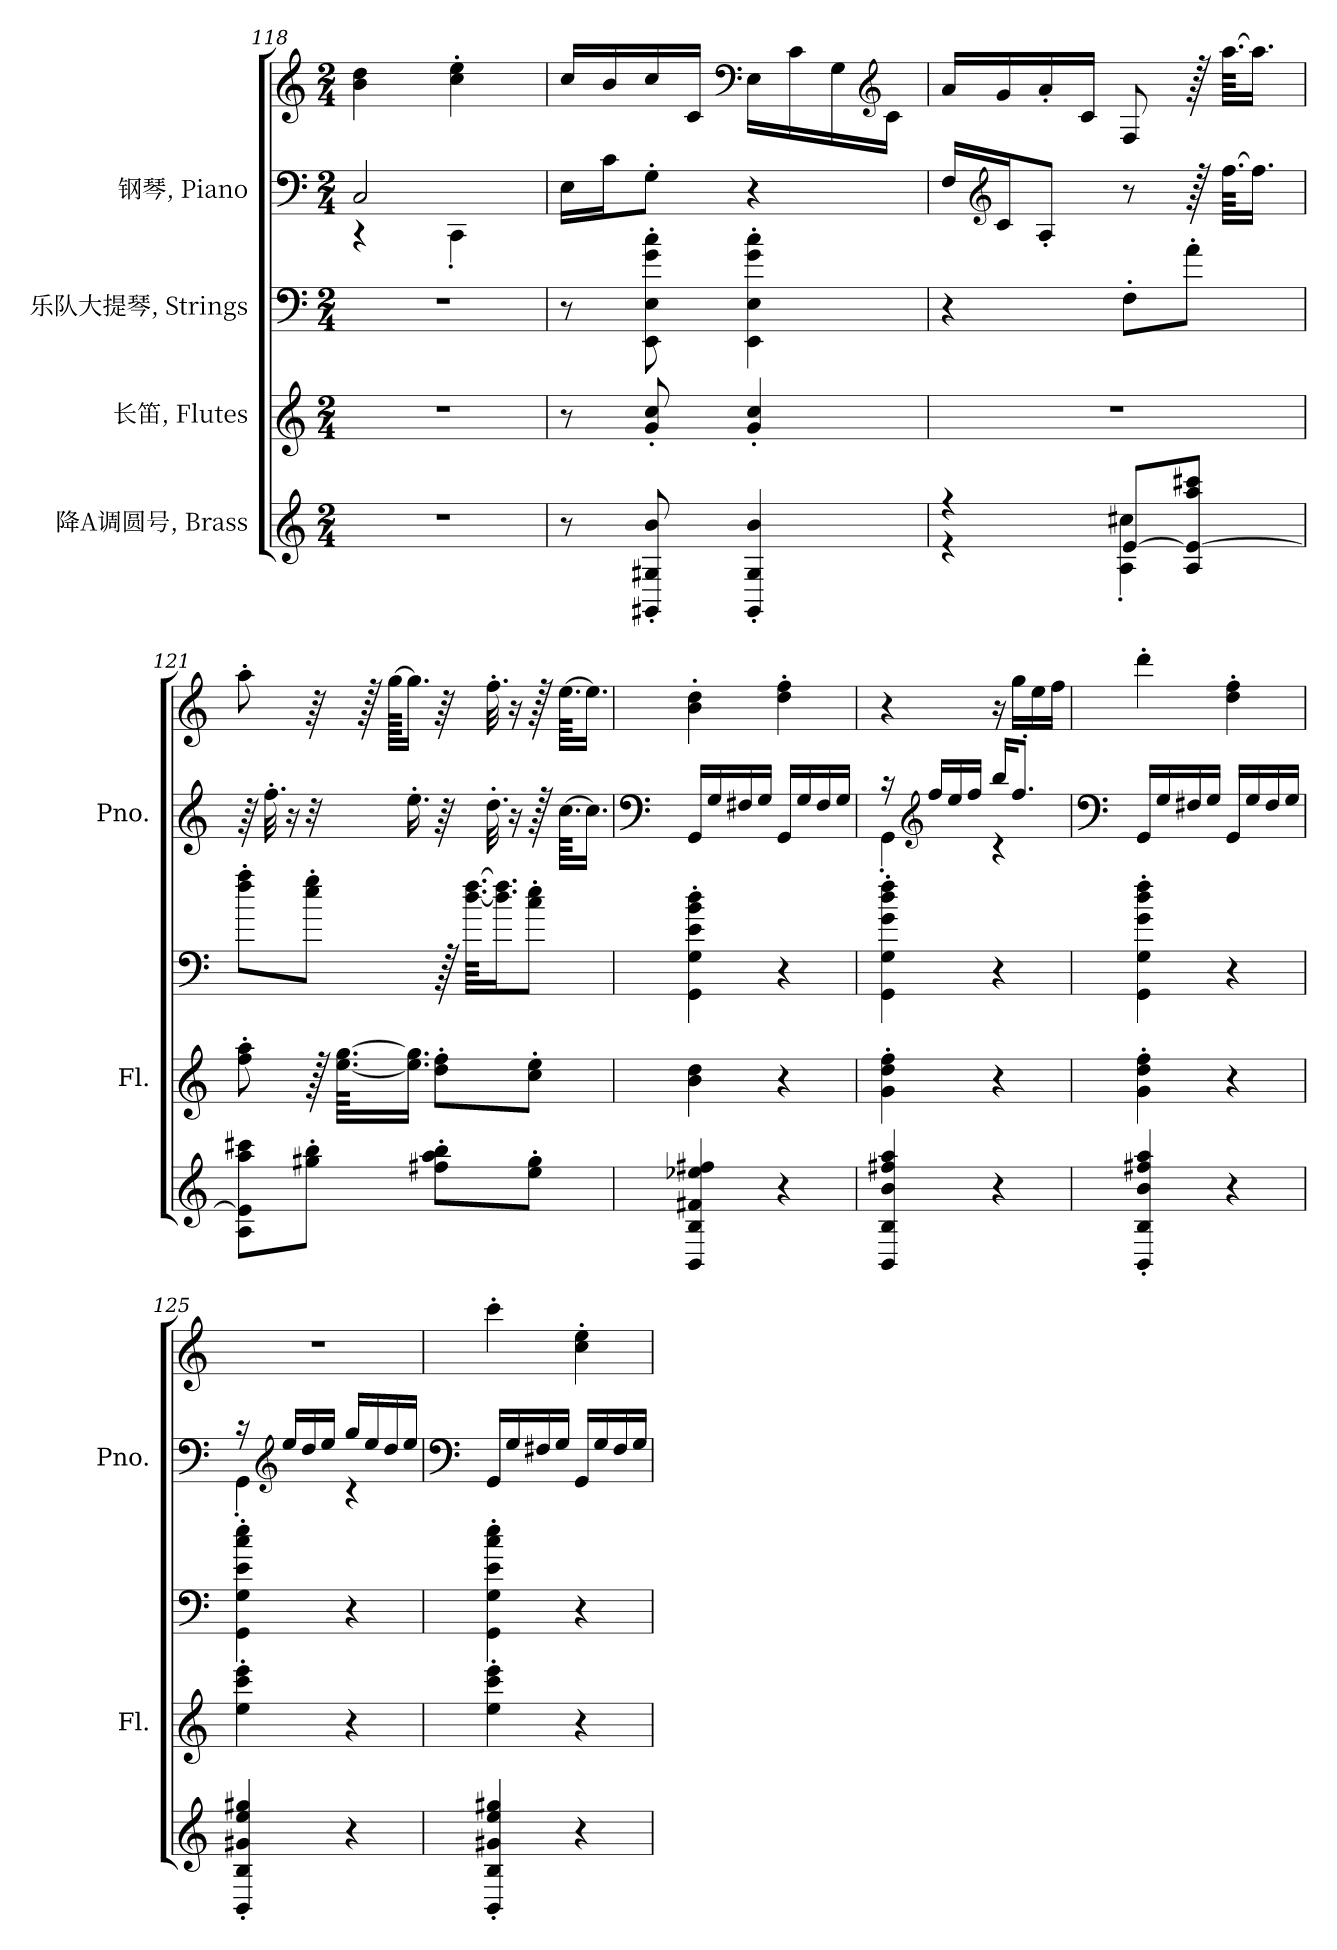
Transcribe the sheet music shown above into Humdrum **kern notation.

**kern	**kern	**kern	**kern	**kern
*part4	*part3	*part2	*part1	*part1
*staff5	*staff4	*staff3	*staff2	*staff1
*I"降A调圆号, Brass	*I"长笛, Flutes	*I"乐队大提琴, Strings	*I"钢琴, Piano	*
*	*I'Fl.	*	*I'Pno.	*
*clefG2	*clefG2	*clefF4	*clefF4	*clefG2
*ITrd2c4	*	*	*	*
*k[b-e-a-d-]	*k[]	*k[]	*k[]	*k[]
*M2/4	*M2/4	*M2/4	*M2/4	*M2/4
=118	=118	=118	=118	=118
*	*	*	*^	*
2r	2r	2r	2C/	4r	4b\ 4dd\
.	.	.	.	4CC'\	4cc\' 4ee\'
*	*	*	*v	*v	*
!!LO:LB:g=z
=119	=119	=119	=119	=119
8r	8r	8r	16E\LL	16cc/LL
.	.	.	16c\J	16b/
8EEn/' 8En/' 8g/'	8g/' 8cc/'	8EE\' 8E\' 8g\' 8cc\'	8G'\J	16cc/
.	.	.	.	16c/JJ
*	*	*	*	*clefF4
4EE/' 4E/' 4g/'	4g/' 4cc/'	4EE\' 4E\' 4g\' 4cc\'	4r	16E\LL
.	.	.	.	16c\
.	.	.	.	16G\
*	*	*	*	*clefG2
.	.	.	.	16c\JJ
=120	=120	=120	=120	=120
*^	*	*	*	*
4r	4r	2r	4r	16F/LL	16a/LL
*	*	*	*	*clefG2	*
.	.	.	.	16c/J	16g/
.	.	.	.	8A'/J	16a'/
.	.	.	.	.	16c/JJ
[8c/L	4F\' 4an\'	.	8F'\L	8r	8F/
8F/ 8c/_ 8ff/ 8aan/J	.	.	8a'\J	128r	128r
.	.	.	.	[64.ff\KKLL	[64.aa\KKLL
.	.	.	.	16.ff\JJ]	16.aa\JJ]
*v	*v	*	*	*	*
!!LO:PB:g=z
=121	=121	=121	=121	=121
8F\ 8c\] 8ff\ 8aan\L	8ff\' 8aa\'	8ff\' 8aa\'L	64r	8aa'\
.	.	.	32.ff'\	.
.	.	.	16r	.
8een\' 8gg\'J	128r	8ee\' 8gg\'J	32r	64r
.	[64.ee\ [64.gg\KKLL	.	.	.
.	.	.	.	128r
.	.	.	.	[128gg\KKKLL
.	16.ee\] 16.gg\]JJ	.	16.ee'\	16.gg\JJ]
8ddn\' 8ff\' 8gg\'L	8dd\' 8ff\'L	128r	64r	64r
.	.	[64.dd\ [64.ff\KKLL	.	.
.	.	.	32.dd'\	32.ff'\
.	.	16.dd\] 16.ff\]J	.	.
.	.	.	16r	16r
8cc\' 8ee\'J	8cc\' 8ee\'J	8cc\' 8ee\'J	128r	128r
.	.	.	[64.cc\KKLL	[64.ee\KKLL
.	.	.	16.cc\JJ]	16.ee\JJ]
=122	=122	=122	=122	=122
*	*	*	*clefF4	*
4GG/ 4G/ 4dn/ 4cc-X/ 4ddn/	4b\ 4dd\	4GG\' 4G\' 4e\' 4b\' 4dd\'	16GG/LL	4b\' 4dd\'
.	.	.	16G/	.
.	.	.	16F#X/	.
.	.	.	16G/JJ	.
4r	4r	4r	16GG/LL	4dd\' 4ff\'
.	.	.	16G/	.
.	.	.	16F#/	.
.	.	.	16G/JJ	.
=123	=123	=123	=123	=123
*	*	*	*^	*
4GG/ 4G/ 4g/ 4ddn/ 4ff/	4g\' 4dd\' 4ff\'	4GG\' 4G\' 4g\' 4dd\' 4ff\'	16r	4GG'\	4r
*	*	*	*clefG2	*	*
.	.	.	16ff/LL	.	.
.	.	.	16ee/	.	.
.	.	.	16ff/JJ	.	.
4r	4r	4r	16bb/KL	4r	16r
.	.	.	8.ff'/J	.	16gg\LL
.	.	.	.	.	16ee\
.	.	.	.	.	16ff\JJ
*	*	*	*v	*v	*
!!LO:LB:g=z
=124	=124	=124	=124	=124
*	*	*	*clefF4	*
4GG/' 4G/' 4g/' 4ddn/' 4ff/'	4g\' 4dd\' 4ff\'	4GG\' 4G\' 4g\' 4dd\' 4ff\'	16GG/LL	4ddd'\
.	.	.	16G/	.
.	.	.	16F#X/	.
.	.	.	16G/JJ	.
4r	4r	4r	16GG/LL	4dd\' 4ff\'
.	.	.	16G/	.
.	.	.	16F#/	.
.	.	.	16G/JJ	.
=125	=125	=125	=125	=125
*	*	*	*^	*
4GG/' 4G/' 4en/' 4cc/' 4een/'	4ee\' 4ccc\' 4eee\'	4GG\' 4G\' 4e\' 4cc\' 4ee\'	16r	4GG'\	2r
*	*	*	*clefG2	*	*
.	.	.	16ee/LL	.	.
.	.	.	16dd/	.	.
.	.	.	16ee/JJ	.	.
4r	4r	4r	16gg/LL	4r	.
.	.	.	16ee/	.	.
.	.	.	16dd/	.	.
.	.	.	16ee/JJ	.	.
*	*	*	*v	*v	*
=126	=126	=126	=126	=126
*	*	*	*clefF4	*
4GG/' 4G/' 4en/' 4cc/' 4een/'	4ee\' 4ccc\' 4eee\'	4GG\' 4G\' 4e\' 4cc\' 4ee\'	16GG/LL	4ccc'\
.	.	.	16G/	.
.	.	.	16F#X/	.
.	.	.	16G/JJ	.
4r	4r	4r	16GG/LL	4cc\' 4ee\'
.	.	.	16G/	.
.	.	.	16F#/	.
.	.	.	16G/JJ	.
=	=	=	=	=
*-	*-	*-	*-	*-
